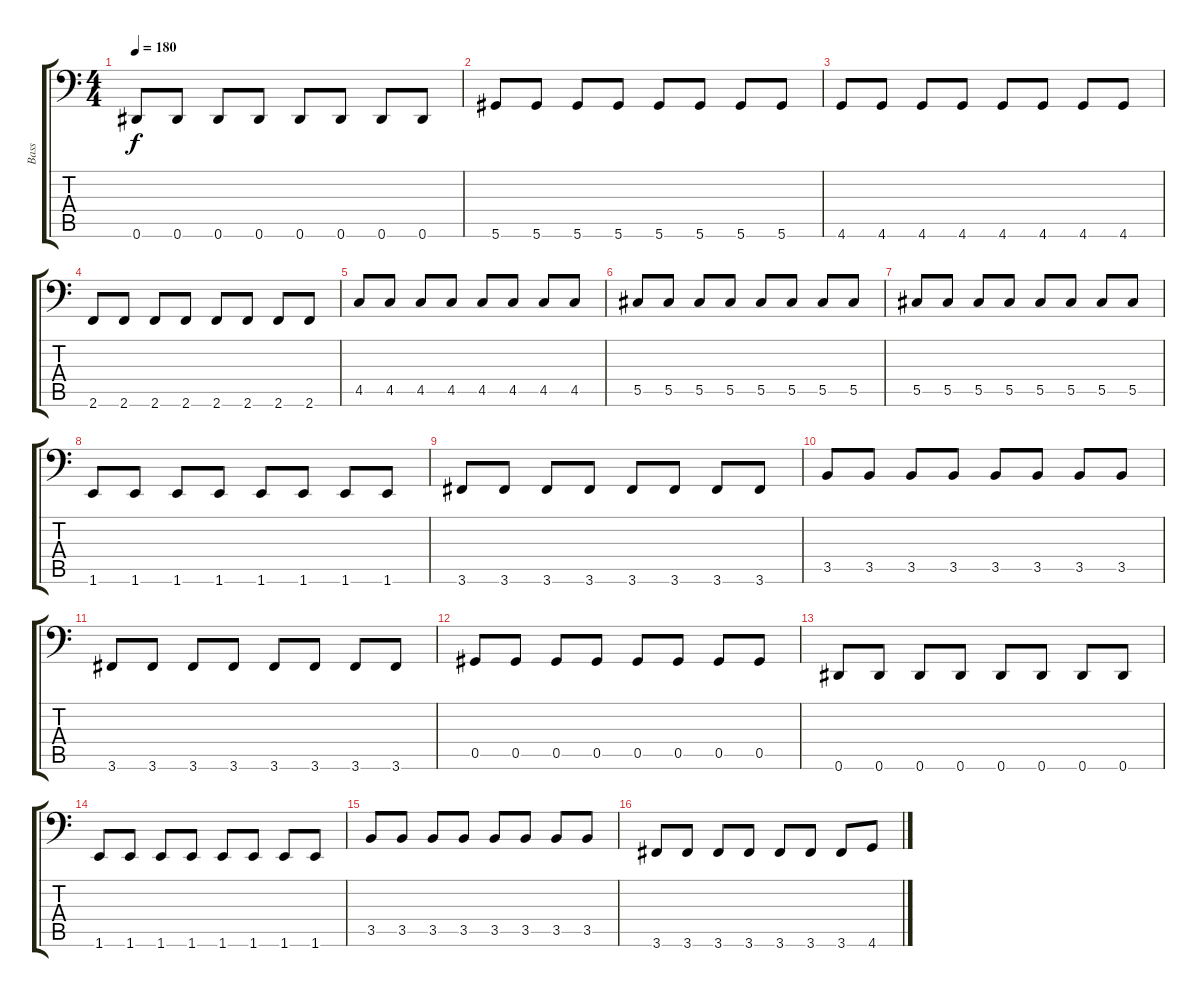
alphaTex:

\track ("Bass" "Bass") {instrument electricbassfinger}
\staff {score tabs}
\tuning (Eb3 Bb2 Gb2 Db2 Ab1 Eb1) {hide}
\ts (4 4)
\tempo 180
\clef f4
\ks c
0.6.8{dy f} 0.6.8 0.6.8 0.6.8 0.6.8 0.6.8 0.6.8 0.6.8 |
5.6.8 5.6.8 5.6.8 5.6.8 5.6.8 5.6.8 5.6.8 5.6.8 |
4.6.8 4.6.8 4.6.8 4.6.8 4.6.8 4.6.8 4.6.8 4.6.8 |
2.6.8 2.6.8 2.6.8 2.6.8 2.6.8 2.6.8 2.6.8 2.6.8 |
4.5.8 4.5.8 4.5.8 4.5.8 4.5.8 4.5.8 4.5.8 4.5.8 |
5.5.8 5.5.8 5.5.8 5.5.8 5.5.8 5.5.8 5.5.8 5.5.8 |
5.5.8 5.5.8 5.5.8 5.5.8 5.5.8 5.5.8 5.5.8 5.5.8 |
1.6.8 1.6.8 1.6.8 1.6.8 1.6.8 1.6.8 1.6.8 1.6.8 |
3.6.8 3.6.8 3.6.8 3.6.8 3.6.8 3.6.8 3.6.8 3.6.8 |
3.5.8 3.5.8 3.5.8 3.5.8 3.5.8 3.5.8 3.5.8 3.5.8 |
3.6.8 3.6.8 3.6.8 3.6.8 3.6.8 3.6.8 3.6.8 3.6.8 |
0.5.8 0.5.8 0.5.8 0.5.8 0.5.8 0.5.8 0.5.8 0.5.8 |
0.6.8 0.6.8 0.6.8 0.6.8 0.6.8 0.6.8 0.6.8 0.6.8 |
1.6.8 1.6.8 1.6.8 1.6.8 1.6.8 1.6.8 1.6.8 1.6.8 |
3.5.8 3.5.8 3.5.8 3.5.8 3.5.8 3.5.8 3.5.8 3.5.8 |
3.6.8 3.6.8 3.6.8 3.6.8 3.6.8 3.6.8 3.6.8 4.6.8
